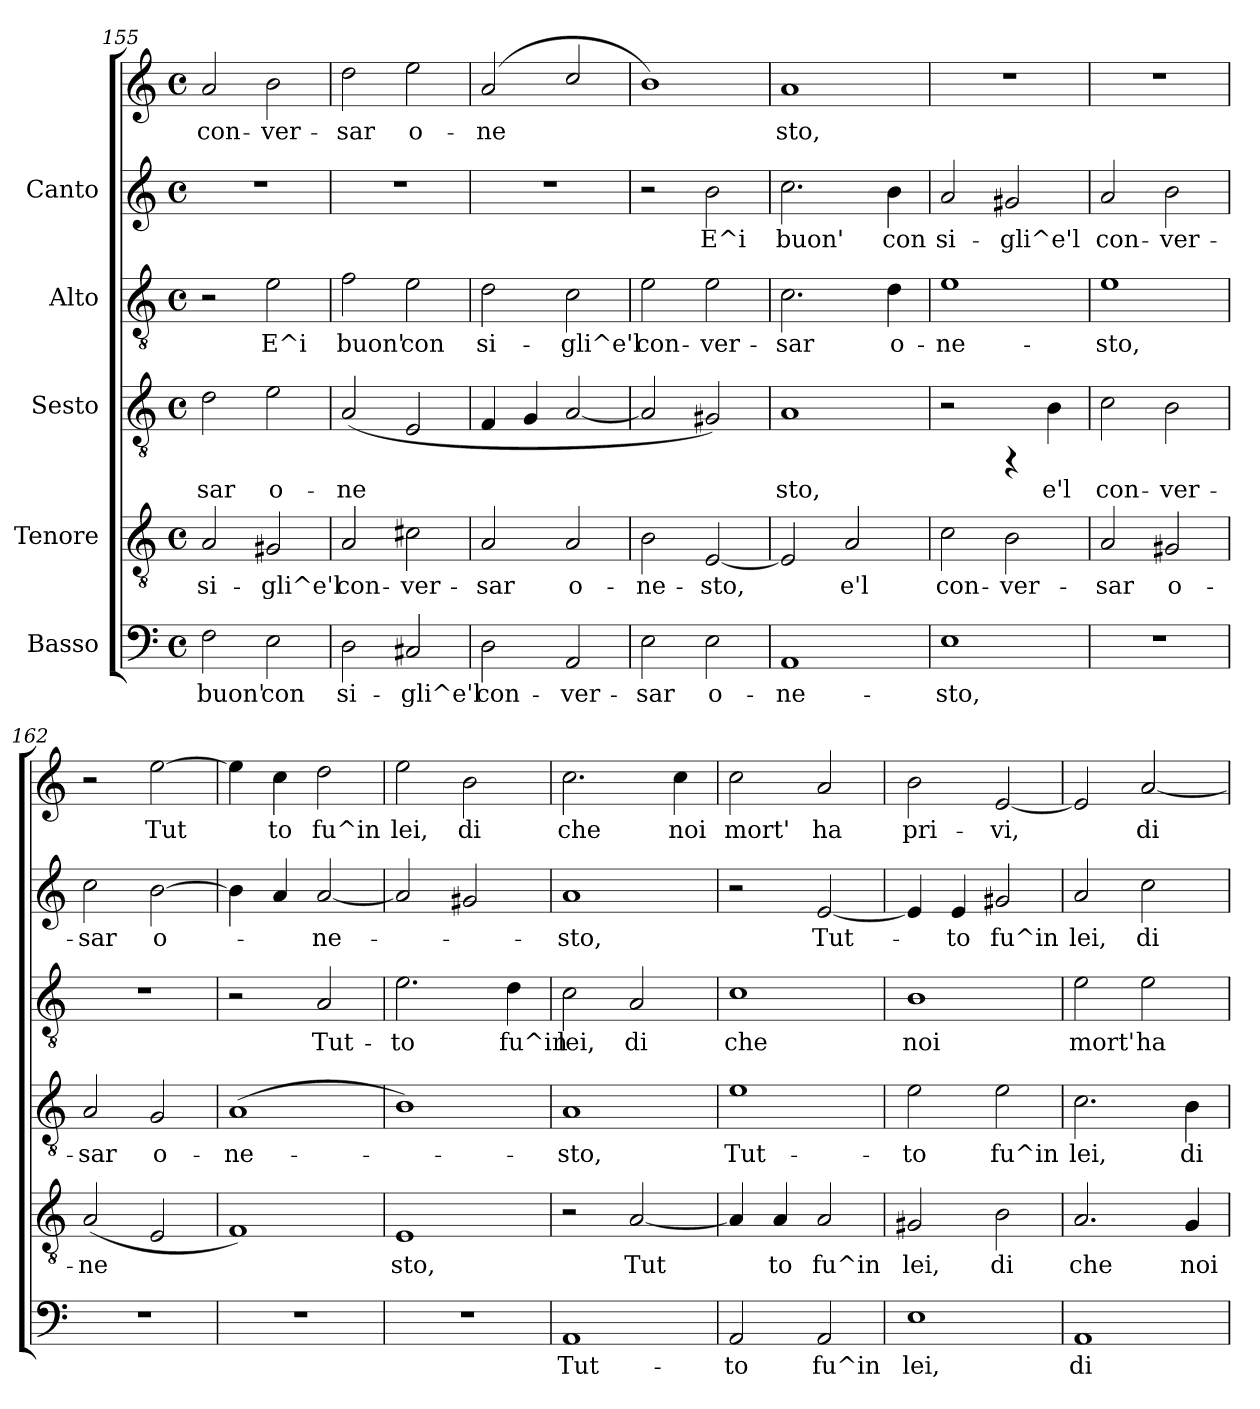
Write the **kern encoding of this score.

**kern	**text	**kern	**text	**kern	**text	**kern	**text	**kern	**text	**kern	**text
*part5	*part5	*part4	*part4	*part3	*part3	*part2	*part2	*part1	*part1	*part1	*part1
*staff6	*staff6	*staff5	*staff5	*staff4	*staff4	*staff3	*staff3	*staff2	*staff2	*staff1	*staff1
*I"Basso	*	*I"Tenore	*	*I"Sesto	*	*I"Alto	*	*I"Canto	*	*	*
*clefF4	*	*clefGv2	*	*clefGv2	*	*clefGv2	*	*clefG2	*	*clefG2	*
*M4/4	*	*M4/4	*	*M4/4	*	*M4/4	*	*M4/4	*	*M4/4	*
*met(c)	*	*met(c)	*	*met(c)	*	*met(c)	*	*met(c)	*	*met(c)	*
=155	=155	=155	=155	=155	=155	=155	=155	=155	=155	=155	=155
!	!LO:LY:b:cj	!	!LO:LY:b:cj	!	!LO:LY:b:cj	!	!	!	!	!	!LO:LY:b
2F\	buon'	2A/	si-	2d\	-sar	2r	.	1r	.	2a/	con-
!	!LO:LY:b:cj	!	!LO:LY:b:cj	!	!LO:LY:b:cj	!	!LO:LY:b:cj	!	!	!	!LO:LY:b
2E\	con	2G#X/	-gli^e'l	2e\	o-	2e\	E^i	.	.	2b\	-ver-
=156	=156	=156	=156	=156	=156	=156	=156	=156	=156	=156	=156
!	!LO:LY:b:cj	!	!LO:LY:b:cj	!	!LO:LY:b:cj	!	!LO:LY:b:cj	!	!	!	!LO:LY:b
2D\	si-	2A/	con-	(<2A/	-ne-	2f\	buon'	1r	.	2dd\	-sar
!	!LO:LY:b:cj	!	!LO:LY:b:cj	!	!LO:LY:b:cj	!	!LO:LY:b:cj	!	!	!	!LO:LY:b
2C#X/	-gli^e'l	2c#X\	-ver-	2E/	--	2e\	con	.	.	2ee\	o-
=157	=157	=157	=157	=157	=157	=157	=157	=157	=157	=157	=157
!	!LO:LY:b:cj	!	!LO:LY:b:cj	!	!	!	!LO:LY:b:cj	!	!	!	!LO:LY:b
2D\	con-	2A/	-sar	4F/	.	2d\	si-	1r	.	(<2a/	-ne-
.	.	.	.	4G/	.	.	.	.	.	.	.
!	!LO:LY:b:cj	!	!LO:LY:b:cj	!	!	!	!LO:LY:b:cj	!	!	!	!LO:LY:b
2AA/	-ver-	2A/	o-	[<2A/	.	2c\	-gli^e'l	.	.	2cc/	--
!!LO:LB:g=z
=158	=158	=158	=158	=158	=158	=158	=158	=158	=158	=158	=158
!	!LO:LY:b:cj	!	!LO:LY:b:cj	!	!	!	!LO:LY:b:cj	!	!	!	!
2E\	-sar	2B\	-ne-	2A/]	.	2e\	con-	2r	.	1b)	.
!	!LO:LY:b:cj	!	!LO:LY:b:cj	!	!	!	!LO:LY:b:cj	!	!LO:LY:b:cj	!	!
2E\	o-	[<2E/	-sto,	2G#X/)	.	2e\	-ver-	2b\	-E^i	.	.
=159	=159	=159	=159	=159	=159	=159	=159	=159	=159	=159	=159
!	!LO:LY:b:cj	!	!LO:LY:b:cj	!	!LO:LY:b:cj	!	!LO:LY:b:cj	!	!LO:LY:b:cj	!	!LO:LY:b
1AA	-ne-	2E/]	.	1A	-sto,	2.c\	-sar	2.cc\	buon'	1a	sto,
!	!	!	!LO:LY:b:cj	!	!	!	!	!	!	!	!
.	.	2A/	e'l	.	.	.	.	.	.	.	.
!	!	!	!	!	!	!	!LO:LY:b:cj	!	!LO:LY:b:cj	!	!
.	.	.	.	.	.	4d\	o-	4b\	con	.	.
=160	=160	=160	=160	=160	=160	=160	=160	=160	=160	=160	=160
!	!LO:LY:b:cj	!	!LO:LY:b:cj	!	!	!	!LO:LY:b:cj	!	!LO:LY:b:cj	!	!
1E	-sto,	2c\	con-	2r	.	1e	-ne-	2a/	si-	1r	.
!	!	!	!LO:LY:b:cj	!	!	!	!	!	!LO:LY:b:cj	!	!
.	.	2B\	-ver-	4rFF	.	.	.	2g#X/	-gli^e'l	.	.
!	!	!	!	!	!LO:LY:b:cj	!	!	!	!	!	!
.	.	.	.	4B\	e'l	.	.	.	.	.	.
=161	=161	=161	=161	=161	=161	=161	=161	=161	=161	=161	=161
!	!	!	!LO:LY:b:cj	!	!LO:LY:b:cj	!	!LO:LY:b:cj	!	!LO:LY:b:cj	!	!
1r	.	2A/	-sar	2c\	con-	1e	-sto,	2a/	con-	1r	.
!	!	!	!LO:LY:b:cj	!	!LO:LY:b:cj	!	!	!	!LO:LY:b:cj	!	!
.	.	2G#X/	o-	2B\	-ver-	.	.	2b\	-ver-	.	.
=162	=162	=162	=162	=162	=162	=162	=162	=162	=162	=162	=162
!	!	!	!LO:LY:b:cj	!	!LO:LY:b:cj	!	!	!	!LO:LY:b:cj	!	!
1r	.	(<2A/	-ne-	2A/	-sar	1r	.	2cc\	-sar	2r	.
!	!	!	!LO:LY:b:cj	!	!LO:LY:b:cj	!	!	!	!LO:LY:b:cj	!	!LO:LY:b
.	.	2E/	--	2G/	o-	.	.	[>2b\	o-	[>2ee\	-Tut-
=163	=163	=163	=163	=163	=163	=163	=163	=163	=163	=163	=163
!	!	!	!	!	!LO:LY:b:cj	!	!	!	!LO:LY:b:cj	!	!LO:LY:b
1r	.	1F)	.	(<1A	-ne-	2r	.	4b\]	.	4ee\]	-
!	!	!	!	!	!	!	!	!	!LO:LY:b:cj	!	!LO:LY:b
.	.	.	.	.	.	.	.	4a/	.	4cc\	to
!	!	!	!	!	!	!	!LO:LY:b:cj	!	!LO:LY:b:cj	!	!LO:LY:b
.	.	.	.	.	.	2A/	Tut-	[<2a/	ne-	2dd\	fu^in
=164	=164	=164	=164	=164	=164	=164	=164	=164	=164	=164	=164
!	!	!	!LO:LY:b:cj	!	!	!	!LO:LY:b:cj	!	!	!	!LO:LY:b
1r	.	1E	-sto,	1B)	.	2.e\	-to	2a/]	.	2ee\	-lei,
!	!	!	!	!	!	!	!	!	!	!	!LO:LY:b
.	.	.	.	.	.	.	.	2g#X/	.	2b\	di
!	!	!	!	!	!	!	!LO:LY:b:cj	!	!	!	!
.	.	.	.	.	.	4d\	fu^in	.	.	.	.
!!LO:PB:g=z
=165	=165	=165	=165	=165	=165	=165	=165	=165	=165	=165	=165
!	!LO:LY:b:cj	!	!	!	!LO:LY:b:cj	!	!LO:LY:b:cj	!	!LO:LY:b:cj	!	!LO:LY:b
1AA	Tut-	2r	.	1A	-sto,	2c\	lei,	1a	sto,	2.cc\	che
!	!	!	!LO:LY:b:cj	!	!	!	!LO:LY:b:cj	!	!	!	!
.	.	[<2A/	Tut-	.	.	2A/	di	.	.	.	.
!	!	!	!	!	!	!	!	!	!	!	!LO:LY:b
.	.	.	.	.	.	.	.	.	.	4cc\	noi
=166	=166	=166	=166	=166	=166	=166	=166	=166	=166	=166	=166
!	!LO:LY:b:cj	!	!LO:LY:b:cj	!	!LO:LY:b:cj	!	!LO:LY:b:cj	!	!	!	!LO:LY:b
2AA/	-to	4A/]	-	1e	Tut-	1c	che	2r	.	2cc\	mort'
!	!	!	!LO:LY:b:cj	!	!	!	!	!	!	!	!
.	.	4A/	to	.	.	.	.	.	.	.	.
!	!LO:LY:b:cj	!	!LO:LY:b:cj	!	!	!	!	!	!LO:LY:b:cj	!	!LO:LY:b
2AA/	fu^in	2A/	fu^in	.	.	.	.	[<2e/	Tut-	2a/	ha
=167	=167	=167	=167	=167	=167	=167	=167	=167	=167	=167	=167
!	!LO:LY:b:cj	!	!LO:LY:b:cj	!	!LO:LY:b:cj	!	!LO:LY:b:cj	!	!LO:LY:b:cj	!	!LO:LY:b
1E	lei,	2G#X/	lei,	2e\	-to	1B	noi	4e/]	.	2b\	-pri-
!	!	!	!	!	!	!	!	!	!LO:LY:b:cj	!	!
.	.	.	.	.	.	.	.	4e/	to	.	.
!	!	!	!LO:LY:b:cj	!	!LO:LY:b:cj	!	!	!	!LO:LY:b:cj	!	!LO:LY:b
.	.	2B\	di	2e\	fu^in	.	.	2g#X/	fu^in	[<2e/	-vi,
=168	=168	=168	=168	=168	=168	=168	=168	=168	=168	=168	=168
!	!LO:LY:b:cj	!	!LO:LY:b:cj	!	!LO:LY:b:cj	!	!LO:LY:b:cj	!	!LO:LY:b:cj	!	!LO:LY:b
1AA	di	2.A/	che	2.c\	lei,	2e\	mort'	2a/	lei,	2e/]	.
!	!	!	!	!	!	!	!LO:LY:b:cj	!	!LO:LY:b:cj	!	!LO:LY:b
.	.	.	.	.	.	2e\	ha	2cc\	di	[<2a/	di
!	!	!	!LO:LY:b:cj	!	!LO:LY:b:cj	!	!	!	!	!	!
.	.	4G/	noi	4B\	di	.	.	.	.	.	.
=	=	=	=	=	=	=	=	=	=	=	=
*-	*-	*-	*-	*-	*-	*-	*-	*-	*-	*-	*-
